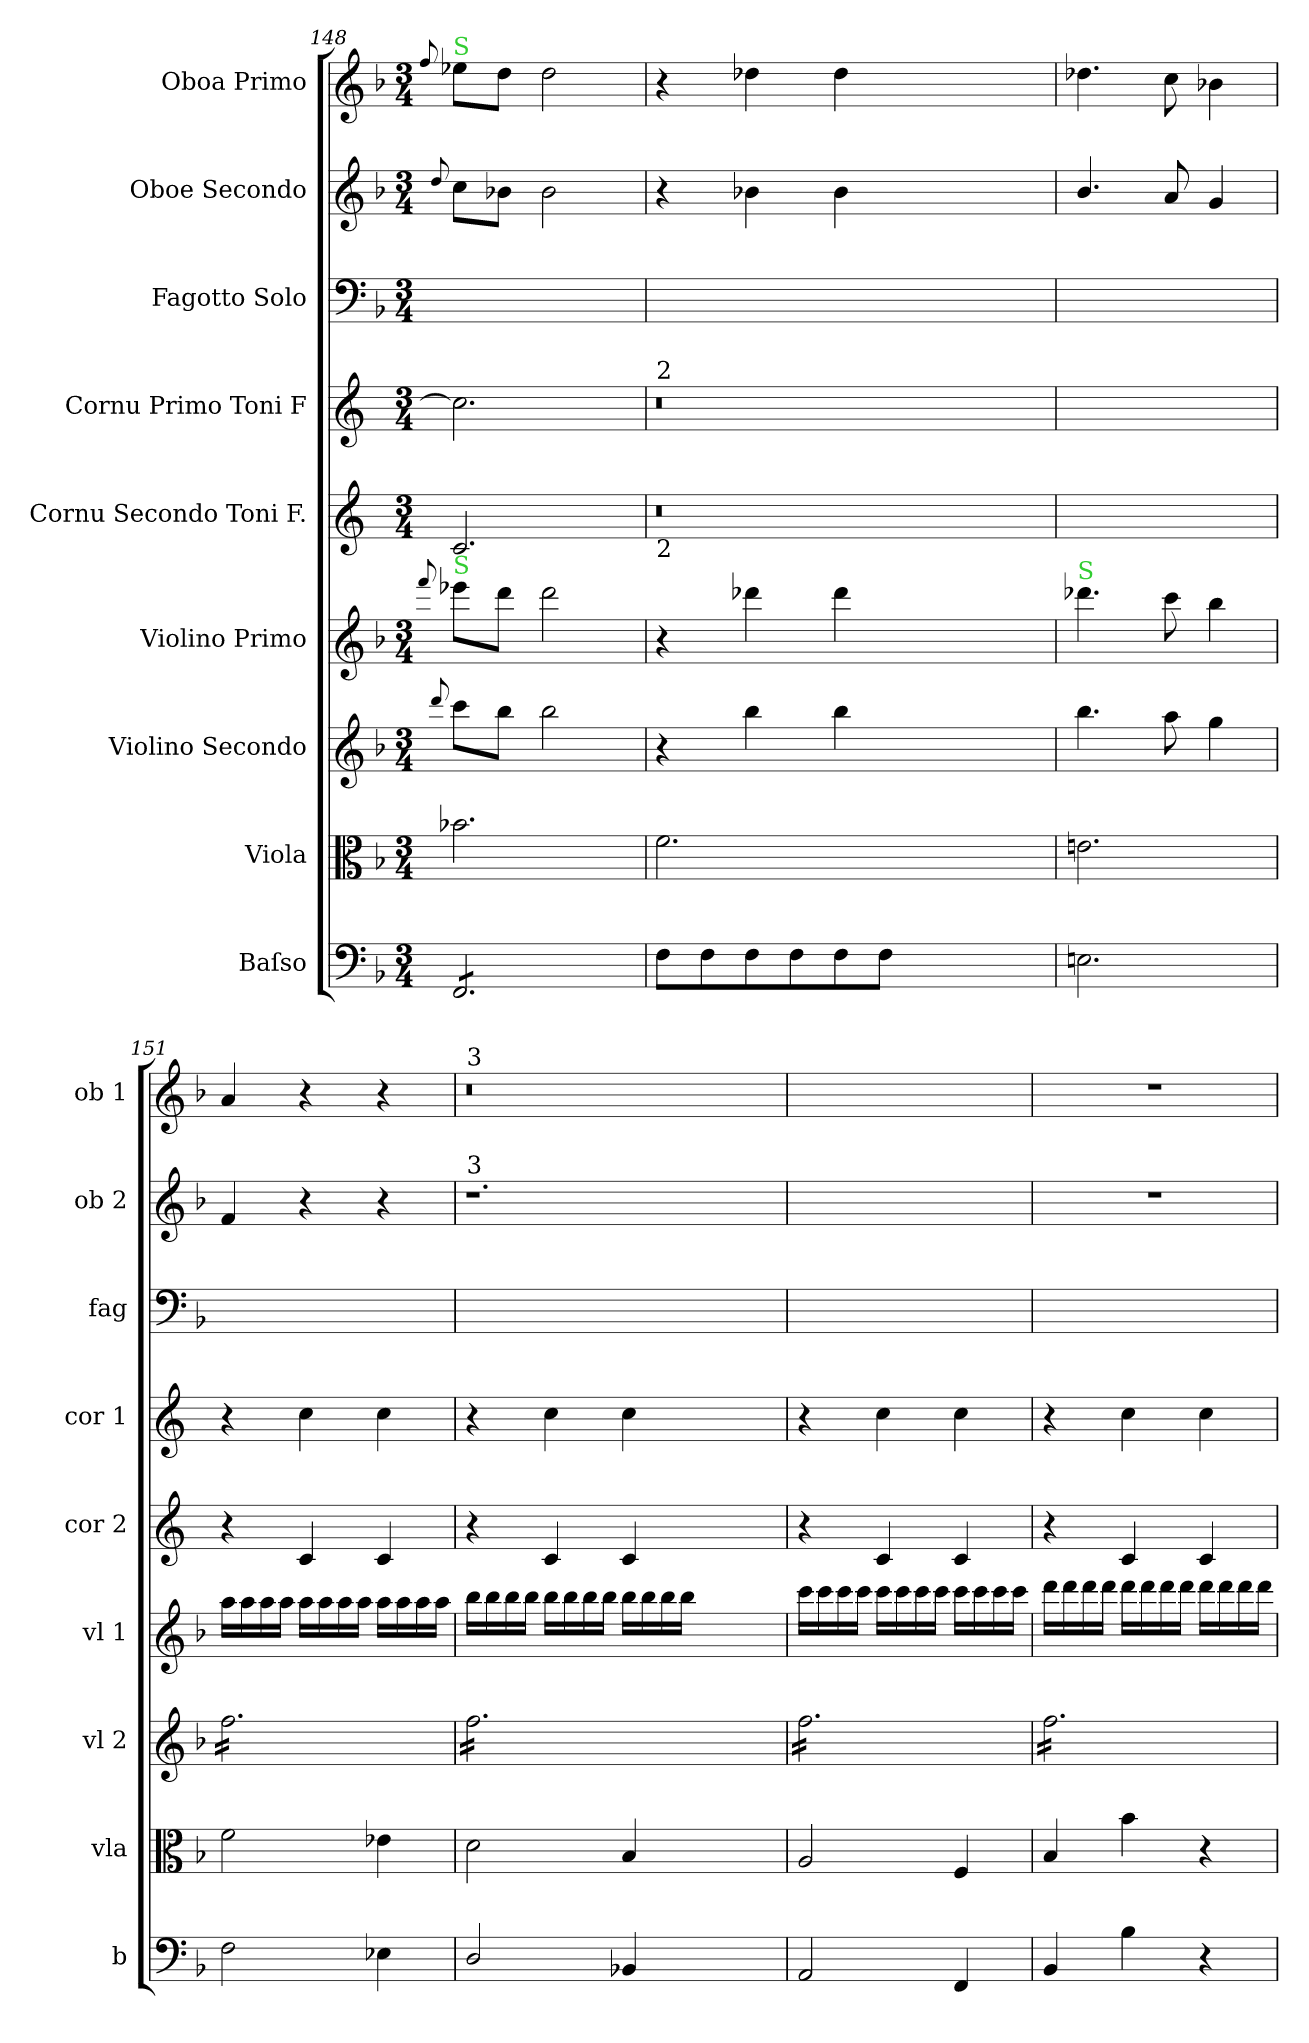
**kern	**dynam	**kern	**dynam	**kern	**dynam	**kern	**dynam	**kern	**dynam	**kern	**dynam	**kern	**kern	**kern
*part9	*part9	*part8	*part8	*part7	*part7	*part6	*part6	*part5	*part5	*part4	*part4	*part3	*part2	*part1
*staff9	*staff9	*staff8	*staff8	*staff7	*staff7	*staff6	*staff6	*staff5	*staff5	*staff4	*staff4	*staff3	*staff2	*staff1
*I"Baſso	*	*I"Viola	*	*I"Violino Secondo	*	*I"Violino Primo	*	*I"Cornu Secondo Toni F.	*	*I"Cornu Primo Toni F	*	*I"Fagotto Solo	*I"Oboe Secondo	*I"Oboa Primo
*I'b	*	*I'vla	*	*I'vl 2	*	*I'vl 1	*	*I'cor 2	*	*I'cor 1	*	*I'fag	*I'ob 2	*I'ob 1
*clefF4	*	*clefC3	*	*clefG2	*	*clefG2	*	*clefG2	*	*clefG2	*	*clefF4	*clefG2	*clefG2
*	*	*	*	*	*	*	*	*ITrd4c7	*	*ITrd4c7	*	*	*	*
*k[b-]	*	*k[b-]	*	*k[b-]	*	*k[b-]	*	*k[b-]	*	*k[b-]	*	*k[b-]	*k[b-]	*k[b-]
*F:	*	*F:	*	*F:	*	*F:	*	*F:	*	*F:	*	*F:	*F:	*F:
*M3/4	*	*M3/4	*	*M3/4	*	*M3/4	*	*M3/4	*	*M3/4	*	*M3/4	*M3/4	*M3/4
=148	=148	=148	=148	=148	=148	=148	=148	=148	=148	=148	=148	=148	=148	=148
.	.	.	.	8qqddd/	.	8qqfff/	.	.	.	.	.	.	8qqdd/	8qqff/
!	!	!	!	!	!	!	!	!	!	!	!	!	!	!LO:TX:a:color=limegreen:t=S
!	!	!	!	!	!	!LO:TX:a:color=limegreen:t=S	!	!	!	!	!	!	!	!
*tremolo	*	*	*	*	*	*	*	*	*	*	*	*	*	*
8FF/L	.	2.b-X\	.	8ccc\L	.	8eee-X\L	.	2.F/	.	2.f\]	.	2.ryy	8cc\L	8ee-X\L
8FF/	.	.	.	8bb-\J	.	8ddd\J	.	.	.	.	.	.	8b-X\J	8dd\J
8FF/	.	.	.	2bb-\	.	2ddd\	.	.	.	.	.	.	2b-\	2dd\
8FF/	.	.	.	.	.	.	.	.	.	.	.	.	.	.
8FF/	.	.	.	.	.	.	.	.	.	.	.	.	.	.
8FF/J	.	.	.	.	.	.	.	.	.	.	.	.	.	.
*Xtremolo	*	*	*	*	*	*	*	*	*	*	*	*	*	*
=149	=149	=149	=149	=149	=149	=149	=149	=149	=149	=149	=149	=149	=149	=149
!	!	!	!	!	!	!	!	!	!	!LO:TX:a:t=2	!	!	!	!
!	!	!	!	!	!	!	!	!LO:TX:b:t=2	!	!	!	!	!	!
!	!	!	!	!	!	!	!	!LO:N:vis=0	!	!LO:N:vis=0	!	!	!	!
8F\L	.	2.f\	.	4r	.	4r	.	1.r	.	1.r	.	2.ryy	4r	4r
8F\	.	.	.	.	.	.	.	.	.	.	.	.	.	.
8F\	.	.	.	4bb-\	.	4ddd-X\	.	.	.	.	.	.	4b-X\	4dd-X\
8F\	.	.	.	.	.	.	.	.	.	.	.	.	.	.
8F\	.	.	.	4bb-\	.	4ddd-\	.	.	.	.	.	.	4b-\	4dd-\
8F\J	.	.	.	.	.	.	.	.	.	.	.	.	.	.
2.ryy	.	2.ryy	.	2.ryy	.	2.ryy	.	.	.	.	.	2.ryy	2.ryy	2.ryy
=150	=150	=150	=150	=150	=150	=150	=150	=150	=150	=150	=150	=150	=150	=150
!	!	!	!	!	!	!LO:TX:a:color=limegreen:t=S	!	!	!	!	!	!	!	!
2.En\	.	2.en\	.	4.bb-\	.	4.ddd-X\	.	2.ryy	.	2.ryy	.	2.ryy	4.b-/	4.dd-X\
.	.	.	.	8aa\	.	8ccc\	.	.	.	.	.	.	8a/	8cc\
.	.	.	.	4gg\	.	4bb-\	.	.	.	.	.	.	4g/	4b-X\
=151	=151	=151	=151	=151	=151	=151	=151	=151	=151	=151	=151	=151	=151	=151
!	!LO:DY:b	!	!LO:DY:b	!	!LO:DY:b	!	!LO:DY:b	!	!	!	!	!	!	!
*	*	*	*	*tremolo	*	*	*	*	*	*	*	*	*	*
2F\	forte	2f\	fortiſ	16ff\LL	fortiſ&colon;	16aa\LL	fortiſsimo	4r	.	4r	.	2.ryy	4f/	4a/
.	.	.	.	16ff\	.	16aa\	.	.	.	.	.	.	.	.
.	.	.	.	16ff\	.	16aa\	.	.	.	.	.	.	.	.
.	.	.	.	16ff\	.	16aa\JJ	.	.	.	.	.	.	.	.
!	!	!	!	!	!	!	!	!	!LO:DY:b	!	!LO:DY:b	!	!	!
.	.	.	.	16ff\	.	16aa\LL	.	4F/	forti	4f\	for	.	4r	4r
.	.	.	.	16ff\	.	16aa\	.	.	.	.	.	.	.	.
.	.	.	.	16ff\	.	16aa\	.	.	.	.	.	.	.	.
.	.	.	.	16ff\	.	16aa\JJ	.	.	.	.	.	.	.	.
4E-X\	.	4e-X\	.	16ff\	.	16aa\LL	.	4F/	.	4f\	.	.	4r	4r
.	.	.	.	16ff\	.	16aa\	.	.	.	.	.	.	.	.
.	.	.	.	16ff\	.	16aa\	.	.	.	.	.	.	.	.
.	.	.	.	16ff\JJ	.	16aa\JJ	.	.	.	.	.	.	.	.
=152	=152	=152	=152	=152	=152	=152	=152	=152	=152	=152	=152	=152	=152	=152
!	!	!	!	!	!	!	!	!	!	!	!	!	!	!LO:TX:a:t=3
!	!	!	!	!	!	!	!	!	!	!	!	!	!LO:TX:a:t=3	!
!	!	!	!	!	!	!	!	!	!	!	!	!	!	!LO:N:vis=0
2D/	.	2d\	.	16ff\LL	.	16bb-\LL	.	4r	.	4r	.	2.ryy	1.r	1.r
.	.	.	.	16ff\	.	16bb-\	.	.	.	.	.	.	.	.
.	.	.	.	16ff\	.	16bb-\	.	.	.	.	.	.	.	.
.	.	.	.	16ff\	.	16bb-\JJ	.	.	.	.	.	.	.	.
.	.	.	.	16ff\	.	16bb-\LL	.	4F/	.	4f\	.	.	.	.
.	.	.	.	16ff\	.	16bb-\	.	.	.	.	.	.	.	.
.	.	.	.	16ff\	.	16bb-\	.	.	.	.	.	.	.	.
.	.	.	.	16ff\	.	16bb-\JJ	.	.	.	.	.	.	.	.
4BB-X/	.	4B-/	.	16ff\	.	16bb-\LL	.	4F/	.	4f\	.	.	.	.
.	.	.	.	16ff\	.	16bb-\	.	.	.	.	.	.	.	.
.	.	.	.	16ff\	.	16bb-\	.	.	.	.	.	.	.	.
.	.	.	.	16ff\JJ	.	16bb-\JJ	.	.	.	.	.	.	.	.
2.ryy	.	2.ryy	.	2.ryy	.	2.ryy	.	2.ryy	.	2.ryy	.	2.ryy	.	.
=153	=153	=153	=153	=153	=153	=153	=153	=153	=153	=153	=153	=153	=153	=153
2AA/	.	2A/	.	16ff\LL	.	16ccc\LL	.	4r	.	4r	.	2.ryy	2.ryy	2.ryy
.	.	.	.	16ff\	.	16ccc\	.	.	.	.	.	.	.	.
.	.	.	.	16ff\	.	16ccc\	.	.	.	.	.	.	.	.
.	.	.	.	16ff\	.	16ccc\JJ	.	.	.	.	.	.	.	.
.	.	.	.	16ff\	.	16ccc\LL	.	4F/	.	4f\	.	.	.	.
.	.	.	.	16ff\	.	16ccc\	.	.	.	.	.	.	.	.
.	.	.	.	16ff\	.	16ccc\	.	.	.	.	.	.	.	.
.	.	.	.	16ff\	.	16ccc\JJ	.	.	.	.	.	.	.	.
4FF/	.	4F/	.	16ff\	.	16ccc\LL	.	4F/	.	4f\	.	.	.	.
.	.	.	.	16ff\	.	16ccc\	.	.	.	.	.	.	.	.
.	.	.	.	16ff\	.	16ccc\	.	.	.	.	.	.	.	.
.	.	.	.	16ff\JJ	.	16ccc\JJ	.	.	.	.	.	.	.	.
=154	=154	=154	=154	=154	=154	=154	=154	=154	=154	=154	=154	=154	=154	=154
4BB-/	.	4B-/	.	16ff\LL	.	16ddd\LL	.	4r	.	4r	.	2.ryy	2.r	2.r
.	.	.	.	16ff\	.	16ddd\	.	.	.	.	.	.	.	.
.	.	.	.	16ff\	.	16ddd\	.	.	.	.	.	.	.	.
.	.	.	.	16ff\	.	16ddd\JJ	.	.	.	.	.	.	.	.
4B-\	.	4b-\	.	16ff\	.	16ddd\LL	.	4F/	.	4f\	.	.	.	.
.	.	.	.	16ff\	.	16ddd\	.	.	.	.	.	.	.	.
.	.	.	.	16ff\	.	16ddd\	.	.	.	.	.	.	.	.
.	.	.	.	16ff\	.	16ddd\JJ	.	.	.	.	.	.	.	.
4r	.	4r	.	16ff\	.	16ddd\LL	.	4F/	.	4f\	.	.	.	.
.	.	.	.	16ff\	.	16ddd\	.	.	.	.	.	.	.	.
.	.	.	.	16ff\	.	16ddd\	.	.	.	.	.	.	.	.
.	.	.	.	16ff\JJ	.	16ddd\JJ	.	.	.	.	.	.	.	.
*	*	*	*	*Xtremolo	*	*	*	*	*	*	*	*	*	*
=	=	=	=	=	=	=	=	=	=	=	=	=	=	=
*-	*-	*-	*-	*-	*-	*-	*-	*-	*-	*-	*-	*-	*-	*-
